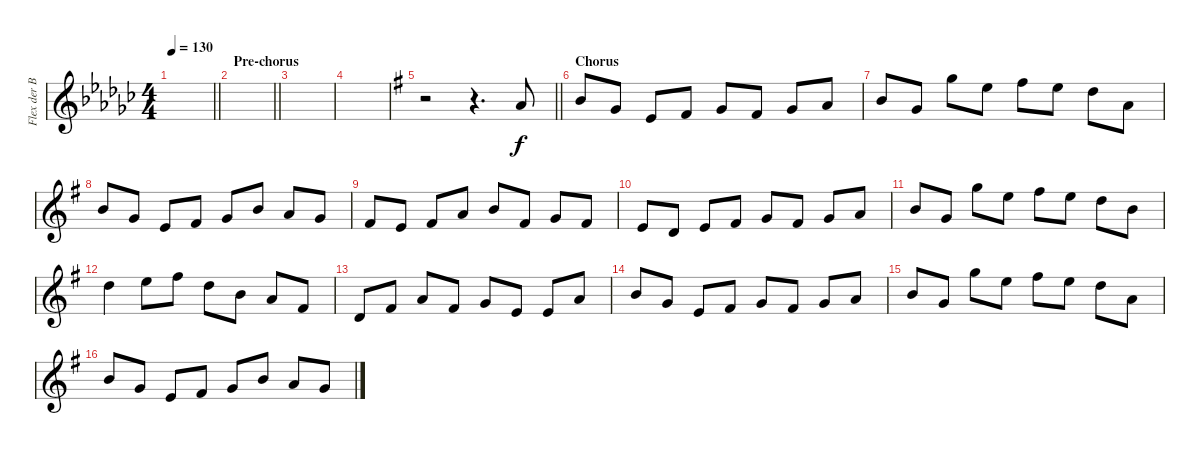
\track ("Flex der Biegsame (Uilleann Pipes)" "Flex der B") {instrument bagpipe}
\staff {score}
\tuning (E4 B3 G3 D3 A2 E2) {hide}
\ts (4 4)
\tempo 130
\clef g2
\barLineRight lightlight
\ks ebminor
|
\section ("" "Pre-chorus")
\barLineRight lightlight
|
\section ("" "")
|
|
\barLineRight lightlight
\ks g
r.2 r.4{d} 5.1.8 |
\section ("" "Chorus")
7.1.8 8.2.8 0.1.8 7.2.8 8.2.8 7.2.8 8.2.8 5.1.8 |
7.1.8 8.2.8 15.1.8 12.1.8 14.1.8 12.1.8 10.1.8 10.2.8 |
7.1.8 8.2.8 9.3.8 7.2.8 8.2.8 7.1.8 5.1.8 3.1.8 |
2.1.8 0.1.8 2.1.8 5.1.8 7.1.8 7.2.8 8.2.8 7.2.8 |
0.1.8 7.3.8 0.1.8 7.2.8 8.2.8 7.2.8 8.2.8 5.1.8 |
7.1.8 8.2.8 15.1.8 12.1.8 14.1.8 12.1.8 10.1.8 12.2.8 |
10.1.4 12.1.8 14.1.8 15.2.8 16.3.8 14.3.8 16.4.8 |
17.5.8 16.4.8 14.3.8 16.4.8 17.4.8 14.4.8 14.4.8 14.3.8 |
12.2.8 12.3.8 9.3.8 11.3.8 8.2.8 7.2.8 8.2.8 5.1.8 |
7.1.8 8.2.8 15.1.8 12.1.8 14.1.8 12.1.8 10.1.8 10.2.8 |
7.1.8 8.2.8 9.3.8 7.2.8 8.2.8 7.1.8 5.1.8 3.1.8
